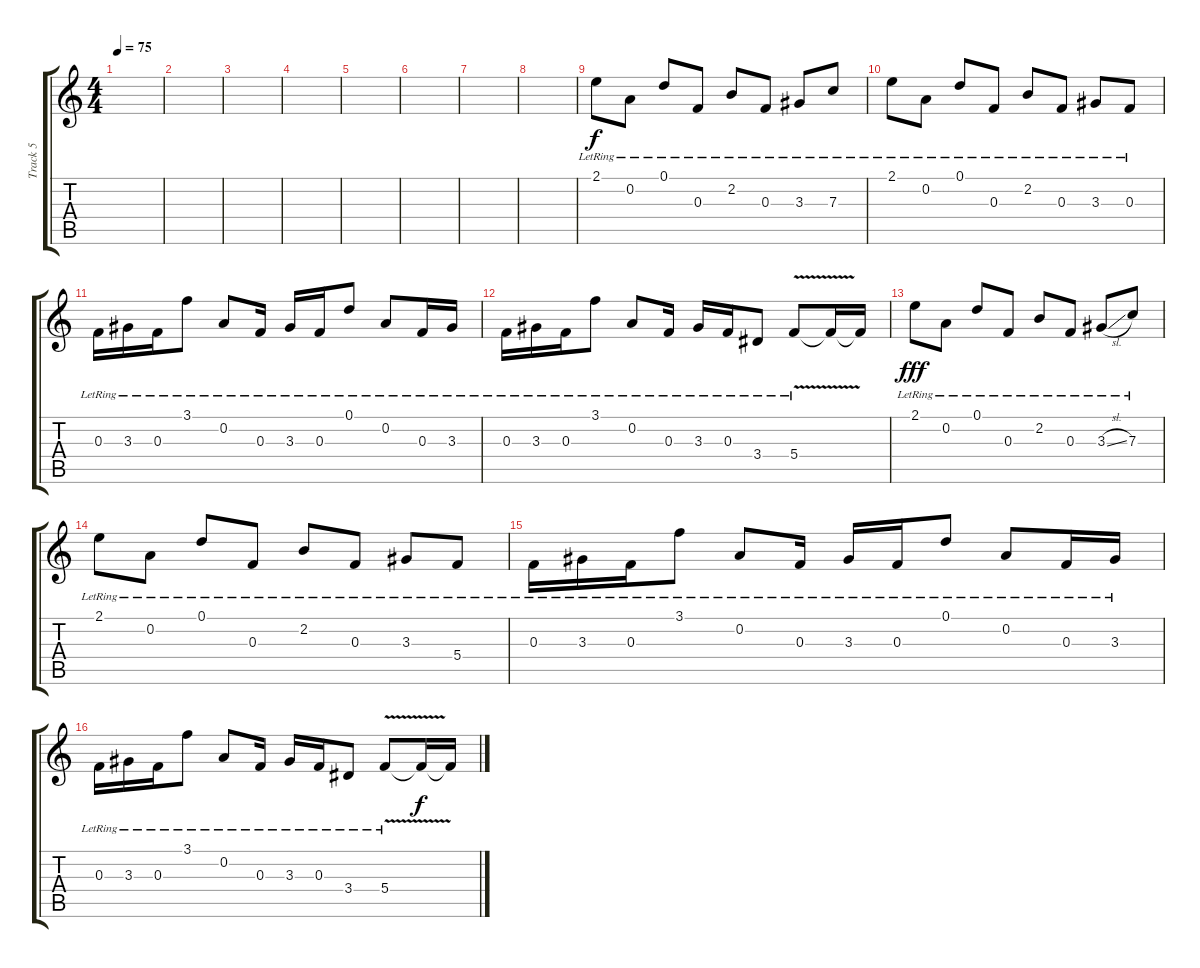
\track ("Track 5" "Track 5") {instrument acousticguitarsteel}
\staff {score tabs}
\tuning (D4 A3 F3 C3 G2 C2) {hide}
\ts (4 4)
\tempo 75
\clef g2
\ks c
|
|
|
|
|
|
|
|
2.1{lr}.8 0.2{lr}.8 0.1{lr}.8 0.3{lr}.8 2.2{lr}.8 0.3{lr}.8 3.3{lr}.8 7.3{lr}.8 |
2.1{lr}.8 0.2{lr}.8 0.1{lr}.8 0.3{lr}.8 2.2{lr}.8 0.3{lr}.8 3.3{lr}.8 0.3{lr}.8 |
0.3{lr}.16 3.3{lr}.16 0.3{lr}.16 3.1{lr}.8 0.2{lr}.8 0.3{lr}.16 3.3{lr}.16 0.3{lr}.16 0.1{lr}.8 0.2{lr}.8 0.3{lr}.16 3.3{lr}.16 |
0.3{lr}.16 3.3{lr}.16 0.3{lr}.16 3.1{lr}.8 0.2{lr}.8 0.3{lr}.16 3.3{lr}.16 0.3{lr}.16 3.4{lr}.8 5.4{v lr}.8 5.4{t}.16{dy f} 5.4{t}.16 |
2.1{lr}.8{dy fff} 0.2{lr}.8 0.1{lr}.8 0.3{lr}.8 2.2{lr}.8 0.3{lr}.8 3.3{sl lr}.8 7.3{lr}.8 |
2.1{lr}.8 0.2{lr}.8 0.1{lr}.8 0.3{lr}.8 2.2{lr}.8 0.3{lr}.8 3.3{lr}.8 5.4{lr}.8 |
0.3{lr}.16 3.3{lr}.16 0.3{lr}.16 3.1{lr}.8 0.2{lr}.8 0.3{lr}.16 3.3{lr}.16 0.3{lr}.16 0.1{lr}.8 0.2{lr}.8 0.3{lr}.16 3.3{lr}.16 |
0.3{lr}.16 3.3{lr}.16 0.3{lr}.16 3.1{lr}.8 0.2{lr}.8 0.3{lr}.16 3.3{lr}.16 0.3{lr}.16 3.4{lr}.8 5.4{v lr}.8 5.4{t}.16{dy f} 5.4{t}.16
